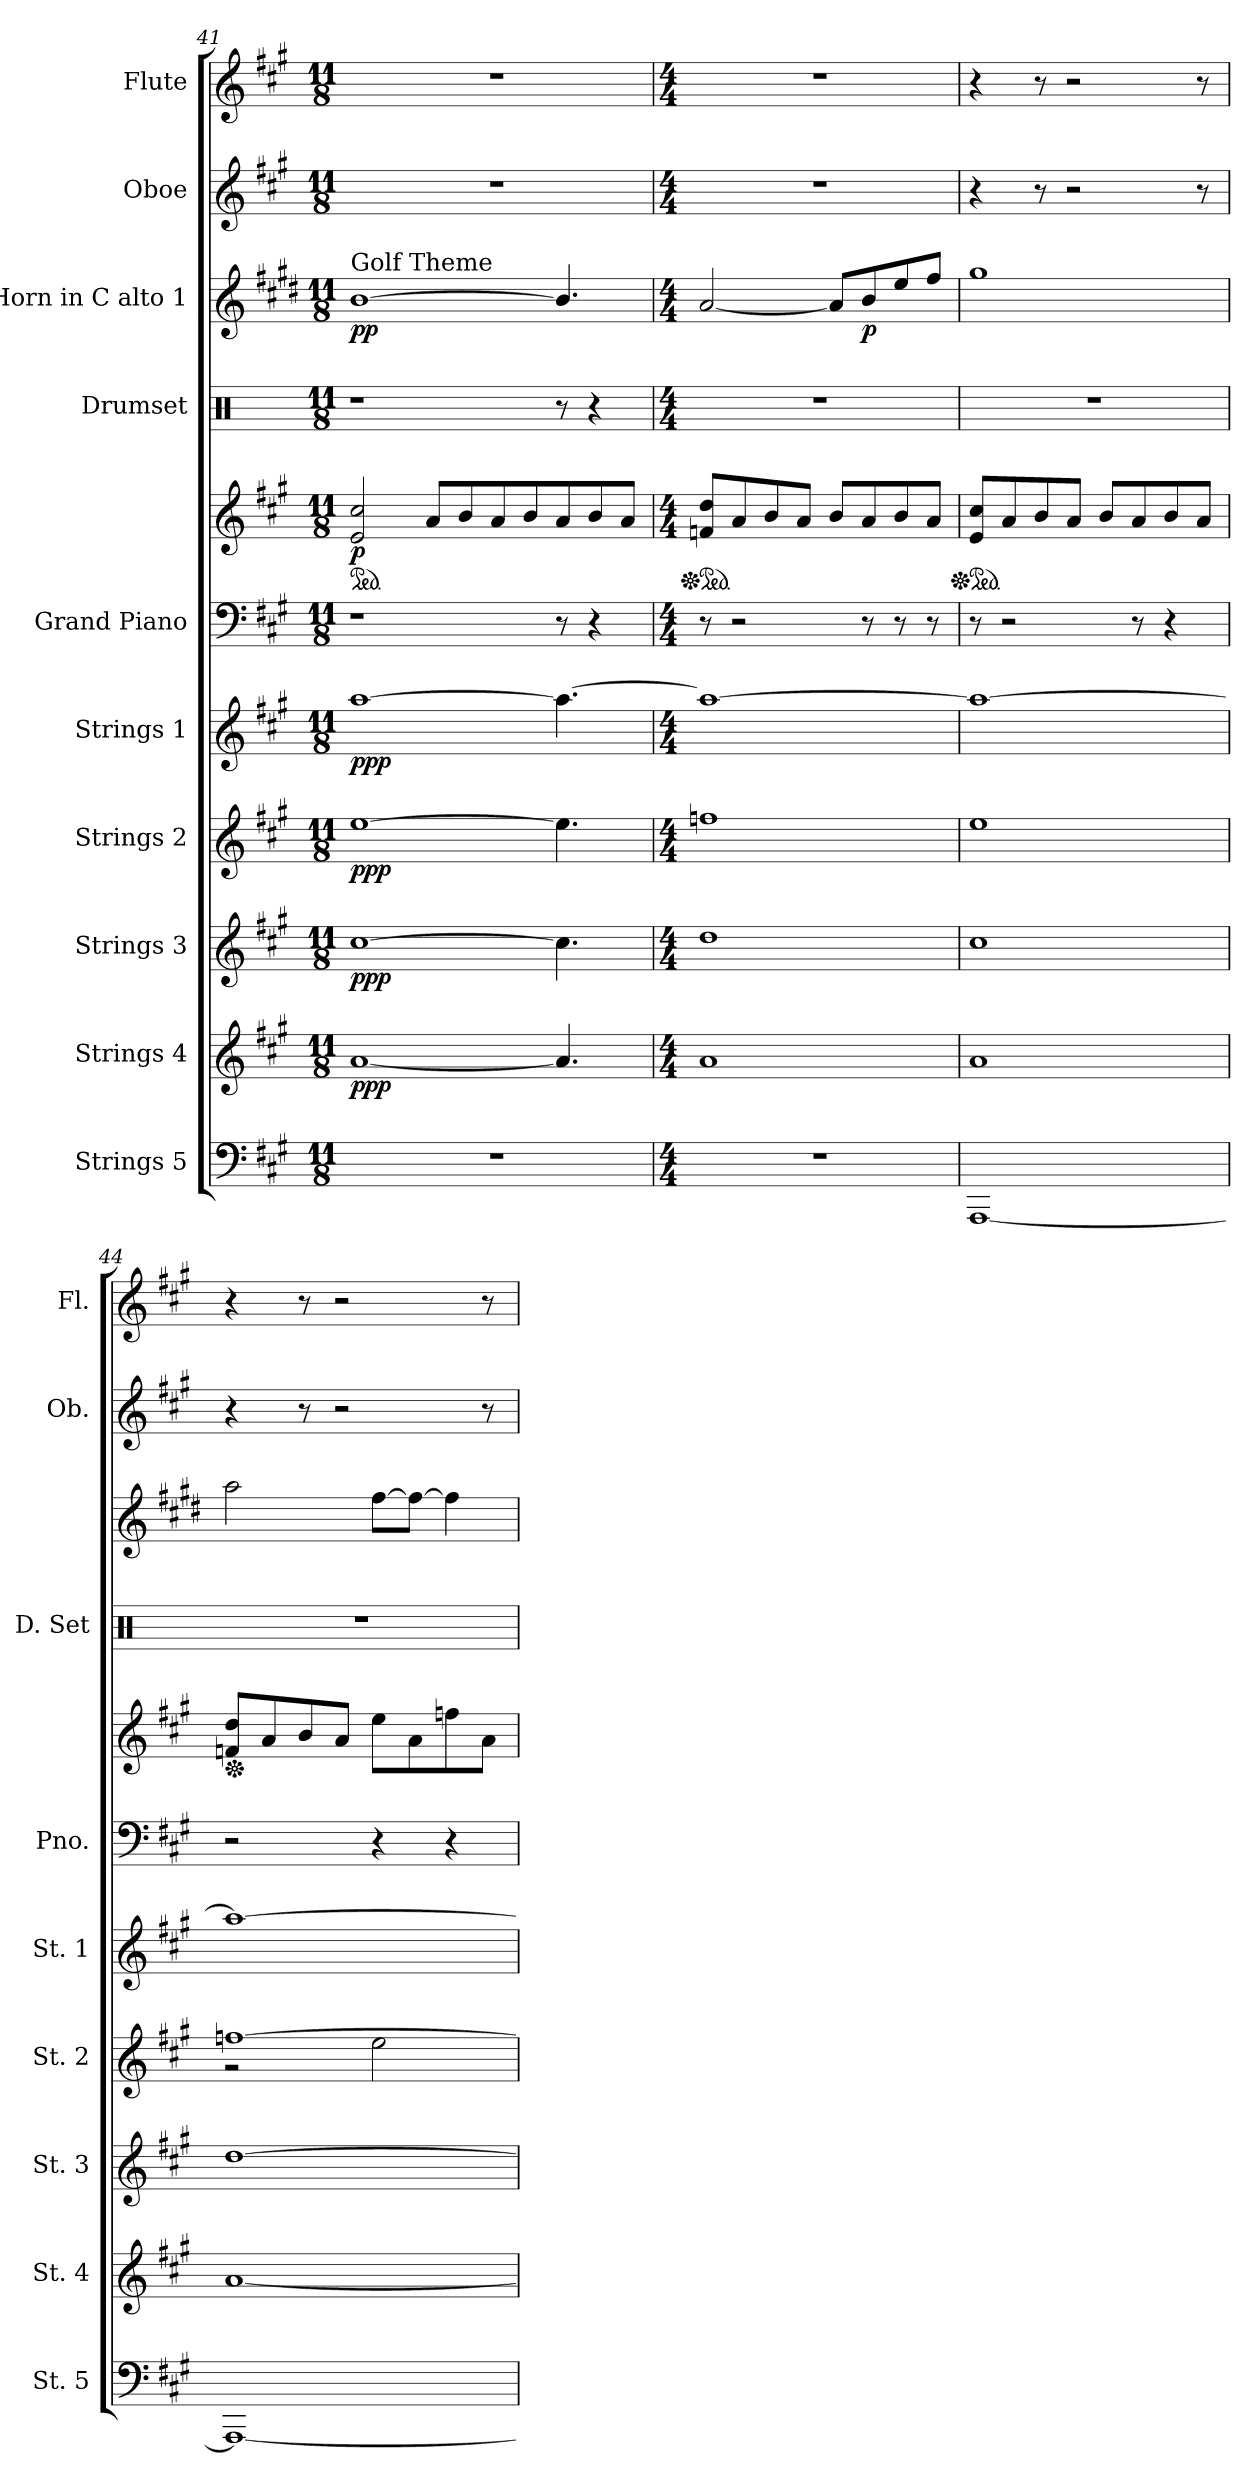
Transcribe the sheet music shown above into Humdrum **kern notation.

**kern	**kern	**dynam	**kern	**dynam	**kern	**dynam	**kern	**dynam	**kern	**kern	**dynam	**kern	**kern	**dynam	**kern	**kern
*part10	*part9	*part9	*part8	*part8	*part7	*part7	*part6	*part6	*part5	*part5	*part5	*part4	*part3	*part3	*part2	*part1
*staff11	*staff10	*staff10	*staff9	*staff9	*staff8	*staff8	*staff7	*staff7	*staff6	*staff5	*staff5/6	*staff4	*staff3	*staff3	*staff2	*staff1
*I"Strings 5	*I"Strings 4	*	*I"Strings 3	*	*I"Strings 2	*	*I"Strings 1	*	*I"Grand Piano	*	*	*I"Drumset	*I"Horn in C alto 1	*	*I"Oboe	*I"Flute
*I'St. 5	*I'St. 4	*	*I'St. 3	*	*I'St. 2	*	*I'St. 1	*	*I'Pno.	*	*	*I'D. Set	*	*	*I'Ob.	*I'Fl.
!!LO:LB:g=z
*clefF4	*clefG2	*	*clefG2	*	*clefG2	*	*clefG2	*	*clefF4	*clefG2	*	*clefX	*clefG2	*	*clefG2	*clefG2
*	*	*	*	*	*	*	*	*	*	*	*	*	*ITrd4c7	*	*	*
*k[f#c#g#]	*k[f#c#g#]	*	*k[f#c#g#]	*	*k[f#c#g#]	*	*k[f#c#g#]	*	*k[f#c#g#]	*k[f#c#g#]	*	*k[]	*k[f#c#g#]	*	*k[f#c#g#]	*k[f#c#g#]
*M11/8	*M11/8	*	*M11/8	*	*M11/8	*	*M11/8	*	*M11/8	*M11/8	*	*M11/8	*M11/8	*	*M11/8	*M11/8
*MM70	*MM70	*	*MM70	*	*MM70	*	*MM70	*	*MM70	*MM70	*	*MM70	*MM70	*	*MM70	*MM70
*	*	*	*	*	*	*	*	*	*	*ped	*	*	*	*	*	*
=41	=41	=41	=41	=41	=41	=41	=41	=41	=41	=41	=41	=41	=41	=41	=41	=41
!	!	!	!	!	!	!	!	!	!	!	!	!	!LO:TX:a:t=Golf Theme	!	!	!
!	!	!LO:DY:b	!	!LO:DY:b	!	!LO:DY:b	!	!LO:DY:b	!	!	!LO:DY:b	!	!	!LO:DY:b	!	!
8%11r	[1a	ppp	[1cc#	ppp	[1ee	ppp	[1aa	ppp	1r	2e/ 2cc#/	p	1r	[1e	pp	8%11r	8%11r
.	.	.	.	.	.	.	.	.	.	8a/L	.	.	.	.	.	.
.	.	.	.	.	.	.	.	.	.	8b/	.	.	.	.	.	.
.	.	.	.	.	.	.	.	.	.	8a/	.	.	.	.	.	.
.	.	.	.	.	.	.	.	.	.	8b/	.	.	.	.	.	.
.	4.a/]	.	4.cc#\]	.	4.ee\]	.	4.aa\_	.	8r	8a/	.	8r	4.e/]	.	.	.
.	.	.	.	.	.	.	.	.	4r	8b/	.	4r	.	.	.	.
.	.	.	.	.	.	.	.	.	.	8a/J	.	.	.	.	.	.
=42	=42	=42	=42	=42	=42	=42	=42	=42	=42	=42	=42	=42	=42	=42	=42	=42
*M4/4	*M4/4	*	*M4/4	*	*M4/4	*	*M4/4	*	*M4/4	*M4/4	*	*M4/4	*M4/4	*	*M4/4	*M4/4
*	*	*	*	*	*	*	*	*	*	*Xped	*	*	*	*	*	*
*	*	*	*	*	*	*	*	*	*	*ped	*	*	*	*	*	*
*	*	*	*	*	*	*	*	*	*	*	*	*	*	*	*	*MM50
*	*	*	*	*	*	*	*	*	*	*	*	*	*	*	*	*^
*	*	*	*	*	*	*	*	*	*	*	*	*	*	*	*	*	*^
*	*	*	*	*	*	*	*	*	*	*	*	*	*	*	*	*	*	*^
1r	1a	.	1dd	.	1ffn	.	1aa_	.	8r	8fn/ 8dd/L	.	1r	[2d/	.	1r	1r	8ryy	2ryy	2.ryy
*	*	*	*	*	*	*	*	*	*	*	*	*	*	*	*	*MM70	*	*	*
.	.	.	.	.	.	.	.	.	2r	8a/	.	.	.	.	.	.	2..ryy	.	.
.	.	.	.	.	.	.	.	.	.	8b/	.	.	.	.	.	.	.	.	.
.	.	.	.	.	.	.	.	.	.	8a/J	.	.	.	.	.	.	.	.	.
.	.	.	.	.	.	.	.	.	.	8b/L	.	.	8d/L]	.	.	.	.	8ryy	.
*	*	*	*	*	*	*	*	*	*	*	*	*	*	*	*	*MM60	*	*	*
!	!	!	!	!	!	!	!	!	!	!	!	!	!	!LO:DY:b	!	!	!	!	!
.	.	.	.	.	.	.	.	.	8r	8a/	.	.	8e/	p	.	.	.	4.ryy	.
*	*	*	*	*	*	*	*	*	*	*	*	*	*	*	*	*MM50	*	*	*
.	.	.	.	.	.	.	.	.	8r	8b/	.	.	8a/	.	.	.	.	.	4ryy
.	.	.	.	.	.	.	.	.	8r	8a/J	.	.	8b/J	.	.	.	.	.	.
*	*	*	*	*	*	*	*	*	*	*	*	*	*	*	*	*v	*v	*v	*v
=43	=43	=43	=43	=43	=43	=43	=43	=43	=43	=43	=43	=43	=43	=43	=43	=43
*	*	*	*	*	*	*	*	*	*	*Xped	*	*	*	*	*	*
*	*	*	*	*	*	*	*	*	*	*ped	*	*	*	*	*	*
*	*	*	*	*	*	*	*	*	*	*	*	*	*	*	*	*MM70
[1AAA	1a	.	1cc#	.	1ee	.	1aa_	.	8r	8e/ 8cc#/L	.	1r	1cc#	.	4r	4r
.	.	.	.	.	.	.	.	.	2r	8a/	.	.	.	.	.	.
.	.	.	.	.	.	.	.	.	.	8b/	.	.	.	.	8r	8r
.	.	.	.	.	.	.	.	.	.	8a/J	.	.	.	.	2r	2r
.	.	.	.	.	.	.	.	.	.	8b/L	.	.	.	.	.	.
.	.	.	.	.	.	.	.	.	8r	8a/	.	.	.	.	.	.
.	.	.	.	.	.	.	.	.	4r	8b/	.	.	.	.	.	.
.	.	.	.	.	.	.	.	.	.	8a/J	.	.	.	.	8r	8r
=44	=44	=44	=44	=44	=44	=44	=44	=44	=44	=44	=44	=44	=44	=44	=44	=44
*	*	*	*	*	*^	*	*	*	*	*	*	*	*	*	*	*
*	*	*	*	*	*	*	*	*	*	*	*Xped	*	*	*	*	*	*
1AAA_	[1a	.	[1dd	.	[1ffn	2r	.	1aa_	.	2r	8fn/ 8dd/L	.	1r	2dd\	.	4r	4r
.	.	.	.	.	.	.	.	.	.	.	8a/	.	.	.	.	.	.
.	.	.	.	.	.	.	.	.	.	.	8b/	.	.	.	.	8r	8r
.	.	.	.	.	.	.	.	.	.	.	8a/J	.	.	.	.	2r	2r
.	.	.	.	.	.	2ee\	.	.	.	4r	8ee\L	.	.	[8b\L	.	.	.
.	.	.	.	.	.	.	.	.	.	.	8a\	.	.	8b\J_	.	.	.
.	.	.	.	.	.	.	.	.	.	4r	8ffn\	.	.	4b\]	.	.	.
.	.	.	.	.	.	.	.	.	.	.	8a\J	.	.	.	.	8r	8r
*	*	*	*	*	*v	*v	*	*	*	*	*	*	*	*	*	*	*
=	=	=	=	=	=	=	=	=	=	=	=	=	=	=	=	=
*-	*-	*-	*-	*-	*-	*-	*-	*-	*-	*-	*-	*-	*-	*-	*-	*-
